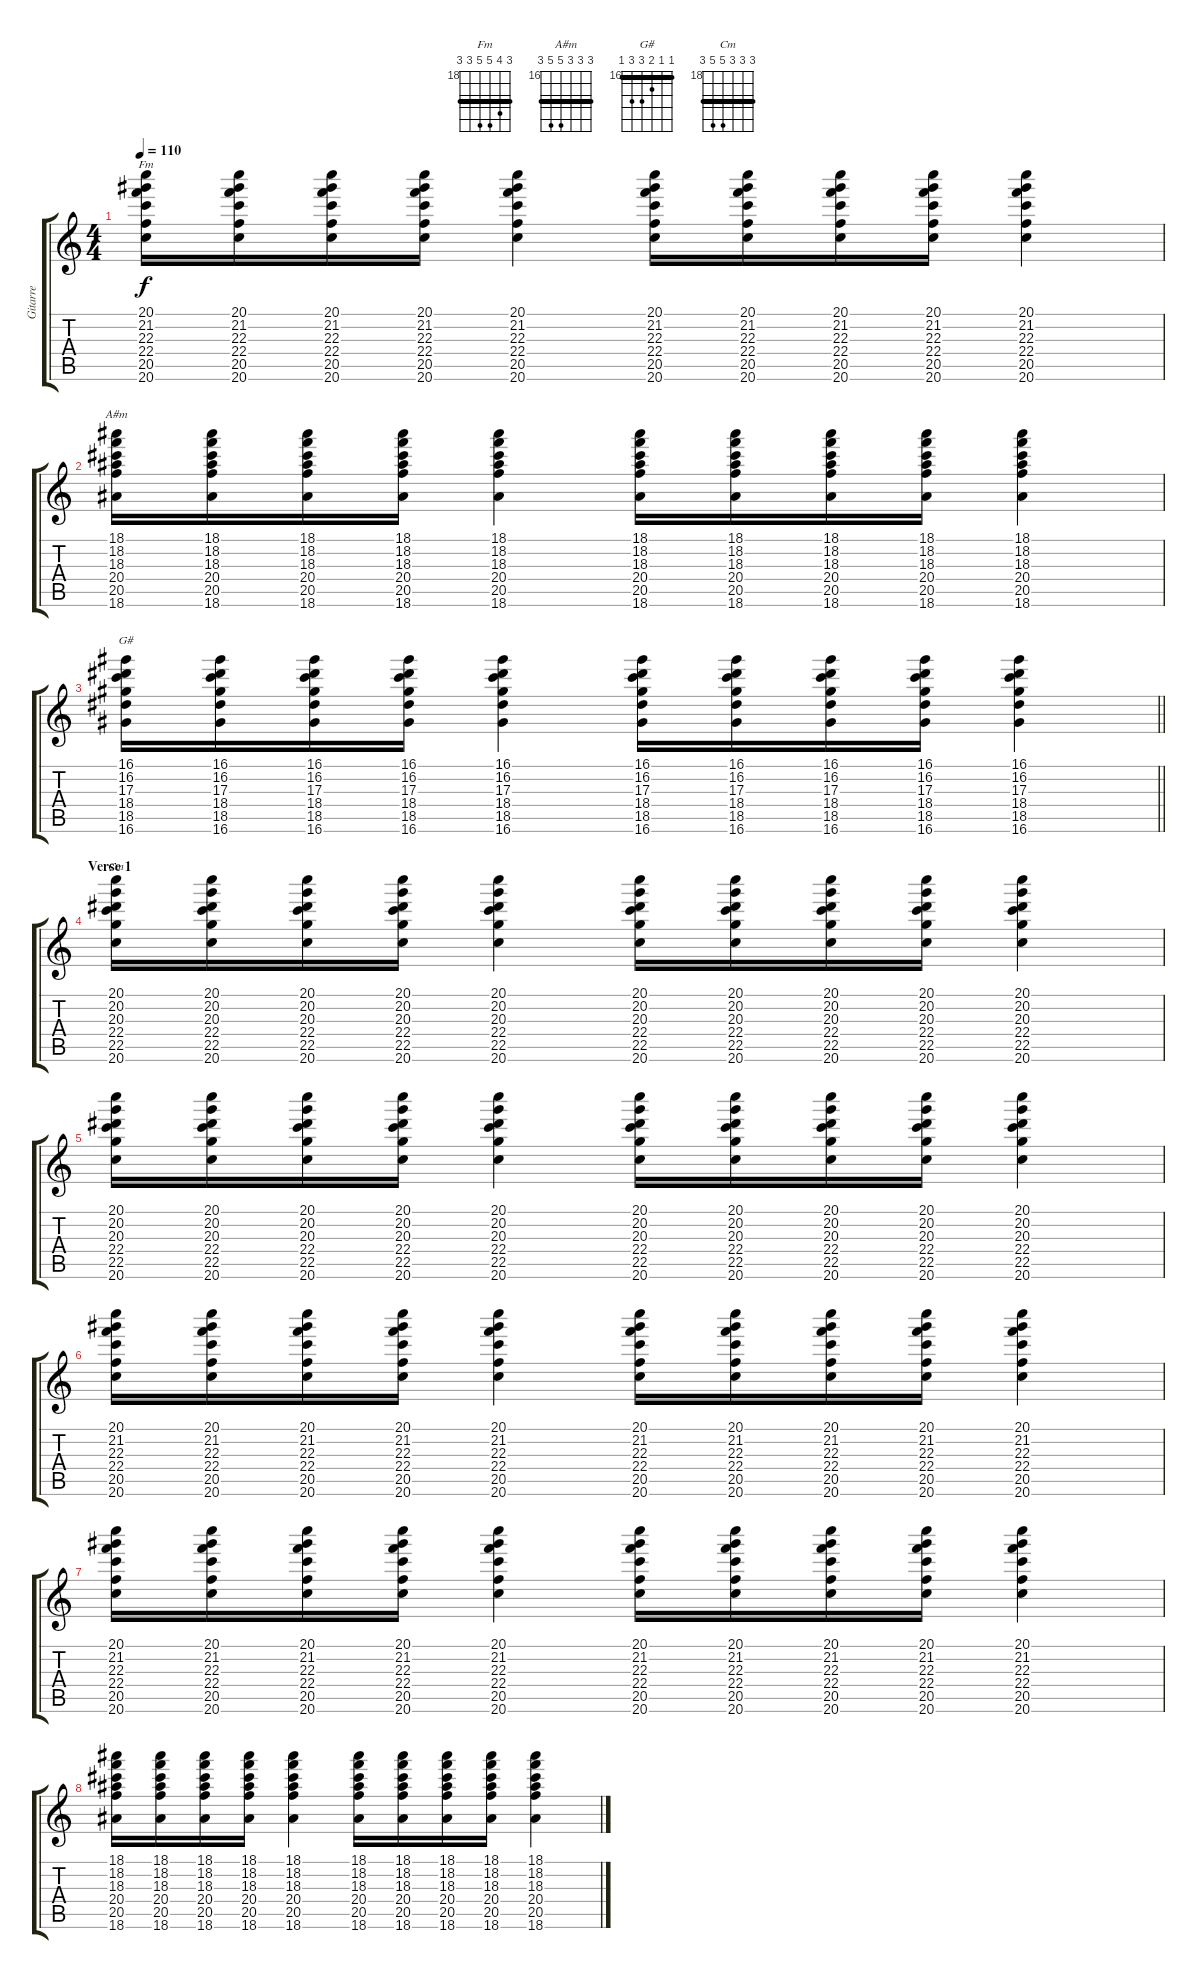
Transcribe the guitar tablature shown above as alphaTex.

\track ("Gitarre" "Gitarre") {instrument acousticguitarsteel}
\staff {score tabs}
\tuning (E4 B3 G3 D3 A2 E2) {hide}
\chord ("Fm" 20 21 22 22 20 20) {firstfret 18 barre 20}
\chord ("A#m" 18 18 18 20 20 18) {firstfret 16 barre 18}
\chord ("G#" 16 16 17 18 18 16) {firstfret 16 barre 16}
\chord ("Cm" 20 20 20 22 22 20) {firstfret 18 barre 20}
\ts (4 4)
\tempo 110
\clef g2
\ks c
(20.1 21.2 22.3 22.4 20.5 20.6).16{ch "Fm" dy f} (20.1 21.2 22.3 22.4 20.5 20.6).16 (20.1 21.2 22.3 22.4 20.5 20.6).16 (20.1 21.2 22.3 22.4 20.5 20.6).16 (20.1 21.2 22.3 22.4 20.5 20.6).4 (20.1 21.2 22.3 22.4 20.5 20.6).16 (20.1 21.2 22.3 22.4 20.5 20.6).16 (20.1 21.2 22.3 22.4 20.5 20.6).16 (20.1 21.2 22.3 22.4 20.5 20.6).16 (20.1 21.2 22.3 22.4 20.5 20.6).4 |
(18.1 18.2 18.3 20.4 20.5 18.6).16{ch "A#m"} (18.1 18.2 18.3 20.4 20.5 18.6).16 (18.1 18.2 18.3 20.4 20.5 18.6).16 (18.1 18.2 18.3 20.4 20.5 18.6).16 (18.1 18.2 18.3 20.4 20.5 18.6).4 (18.1 18.2 18.3 20.4 20.5 18.6).16 (18.1 18.2 18.3 20.4 20.5 18.6).16 (18.1 18.2 18.3 20.4 20.5 18.6).16 (18.1 18.2 18.3 20.4 20.5 18.6).16 (18.1 18.2 18.3 20.4 20.5 18.6).4 |
\barLineRight lightlight
(16.1 16.2 17.3 18.4 18.5 16.6).16{ch "G#"} (16.1 16.2 17.3 18.4 18.5 16.6).16 (16.1 16.2 17.3 18.4 18.5 16.6).16 (16.1 16.2 17.3 18.4 18.5 16.6).16 (16.1 16.2 17.3 18.4 18.5 16.6).4 (16.1 16.2 17.3 18.4 18.5 16.6).16 (16.1 16.2 17.3 18.4 18.5 16.6).16 (16.1 16.2 17.3 18.4 18.5 16.6).16 (16.1 16.2 17.3 18.4 18.5 16.6).16 (16.1 16.2 17.3 18.4 18.5 16.6).4 |
\section ("" "Verse 1")
(20.1 20.2 20.3 22.4 22.5 20.6).16{ch "Cm"} (20.1 20.2 20.3 22.4 22.5 20.6).16 (20.1 20.2 20.3 22.4 22.5 20.6).16 (20.1 20.2 20.3 22.4 22.5 20.6).16 (20.1 20.2 20.3 22.4 22.5 20.6).4 (20.1 20.2 20.3 22.4 22.5 20.6).16 (20.1 20.2 20.3 22.4 22.5 20.6).16 (20.1 20.2 20.3 22.4 22.5 20.6).16 (20.1 20.2 20.3 22.4 22.5 20.6).16 (20.1 20.2 20.3 22.4 22.5 20.6).4 |
(20.1 20.2 20.3 22.4 22.5 20.6).16 (20.1 20.2 20.3 22.4 22.5 20.6).16 (20.1 20.2 20.3 22.4 22.5 20.6).16 (20.1 20.2 20.3 22.4 22.5 20.6).16 (20.1 20.2 20.3 22.4 22.5 20.6).4 (20.1 20.2 20.3 22.4 22.5 20.6).16 (20.1 20.2 20.3 22.4 22.5 20.6).16 (20.1 20.2 20.3 22.4 22.5 20.6).16 (20.1 20.2 20.3 22.4 22.5 20.6).16 (20.1 20.2 20.3 22.4 22.5 20.6).4 |
(20.1 21.2 22.3 22.4 20.5 20.6).16 (20.1 21.2 22.3 22.4 20.5 20.6).16 (20.1 21.2 22.3 22.4 20.5 20.6).16 (20.1 21.2 22.3 22.4 20.5 20.6).16 (20.1 21.2 22.3 22.4 20.5 20.6).4 (20.1 21.2 22.3 22.4 20.5 20.6).16 (20.1 21.2 22.3 22.4 20.5 20.6).16 (20.1 21.2 22.3 22.4 20.5 20.6).16 (20.1 21.2 22.3 22.4 20.5 20.6).16 (20.1 21.2 22.3 22.4 20.5 20.6).4 |
(20.1 21.2 22.3 22.4 20.5 20.6).16 (20.1 21.2 22.3 22.4 20.5 20.6).16 (20.1 21.2 22.3 22.4 20.5 20.6).16 (20.1 21.2 22.3 22.4 20.5 20.6).16 (20.1 21.2 22.3 22.4 20.5 20.6).4 (20.1 21.2 22.3 22.4 20.5 20.6).16 (20.1 21.2 22.3 22.4 20.5 20.6).16 (20.1 21.2 22.3 22.4 20.5 20.6).16 (20.1 21.2 22.3 22.4 20.5 20.6).16 (20.1 21.2 22.3 22.4 20.5 20.6).4 |
(18.1 18.2 18.3 20.4 20.5 18.6).16 (18.1 18.2 18.3 20.4 20.5 18.6).16 (18.1 18.2 18.3 20.4 20.5 18.6).16 (18.1 18.2 18.3 20.4 20.5 18.6).16 (18.1 18.2 18.3 20.4 20.5 18.6).4 (18.1 18.2 18.3 20.4 20.5 18.6).16 (18.1 18.2 18.3 20.4 20.5 18.6).16 (18.1 18.2 18.3 20.4 20.5 18.6).16 (18.1 18.2 18.3 20.4 20.5 18.6).16 (18.1 18.2 18.3 20.4 20.5 18.6).4
